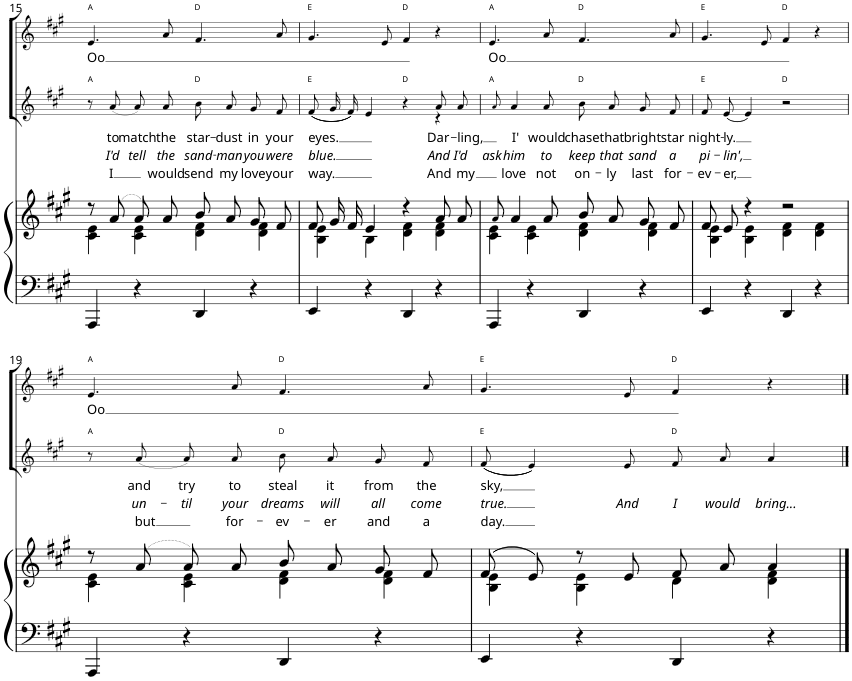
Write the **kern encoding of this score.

**kern	**kern	**kern	**text	**text	**text	**harte	**kern	**text	**harte
*part3	*part3	*part2	*part2	*part2	*part2	*part2	*part1	*part1	*part1
*staff4	*staff3	*staff2	*staff2	*staff2	*staff2	*	*staff1	*staff1	*
*I"Piano	*	*I"[Voice]	*	*	*	*	*I"Voice	*	*
*I'Pno	*	*	*	*	*	*	*	*	*
!!LO:PB:g=z
*clefF4	*clefG2	*clefG2	*	*	*	*	*clefG2	*	*
*k[f#c#g#]	*k[f#c#g#]	*k[f#c#g#]	*	*	*	*	*k[f#c#g#]	*	*
*A:	*A:	*A:	*	*	*	*	*A:	*	*
*M4/4	*M4/4	*M4/4	*	*	*	*	*M4/4	*	*
=15	=15	=15	=15	=15	=15	=15	=15	=15	=15
*	*^	*	*	*	*	*	*	*	*
!	!	!	!	!	!	!	!	!	!LO:LY:b	!
4AAA/	8r	4c#\ 4e\	8r	.	.	.	A:maj	4.e/	Oo	A:maj
!	!	!	!	!LO:LY:b	!LO:LY:b	!LO:LY:b	!	!	!	!
.	(8a/	.	((8a/	to	I'd	I	.	.	.	.
!	!	!	!	!LO:LY:b	!LO:LY:b	!	!	!	!	!
4r	8a/L)	4c#\ 4e\	8a/L))	match	tell	.	.	.	.	.
!	!	!	!	!LO:LY:b	!LO:LY:b	!LO:LY:b	!	!	!	!
.	8a/J	.	8a/J	the	the	would	.	8a/	.	.
!	!	!	!	!LO:LY:b	!LO:LY:b	!LO:LY:b	!	!	!	!
4DD/	8b/L	4d\ 4f#\	8b/L	star-	sand-	send	D:maj	4.f#/	.	D:maj
!	!	!	!	!LO:LY:b	!LO:LY:b	!LO:LY:b	!	!	!	!
.	8a/J	.	8a/J	-dust	-man	my	.	.	.	.
!	!	!	!	!LO:LY:b	!LO:LY:b	!LO:LY:b	!	!	!	!
4r	8g#/L	4d\ 4f#\	8g#/L	in	you	love	.	.	.	.
!	!	!	!	!LO:LY:b	!LO:LY:b	!LO:LY:b	!	!	!	!
.	8f#/J	.	8f#/J	your	were	your	.	8a/	.	.
=16	=16	=16	=16	=16	=16	=16	=16	=16	=16	=16
!	!	!	!	!LO:LY:b	!LO:LY:b	!LO:LY:b	!	!	!	!
*	*	*	*^	*	*	*	*	*	*	*
4EE/	8f#/L	4B\ 4e\	((8f#/L	2ryy	eyes.	blue.	way.	E:maj	4.g#/	.	E:maj
.	16g#/L	.	16g#/L	.	.	.	.	.	.	.	.
.	16f#/JJ	.	16f#/JJ))	.	.	.	.	.	.	.	.
4r	4e/	4B\	4e/	.	.	.	.	.	.	.	.
.	.	.	.	.	.	.	.	.	8e/	.	.
4DD/	4r	4d\ 4f#\	4r	4ryy	.	.	.	D:maj	4f#/	.	D:maj
!	!	!	!	!	!LO:LY:b	!LO:LY:b	!LO:LY:b	!	!	!	!
4r	8a/L	4d\ 4f#\	8a/L	4r	Dar-	And	And	.	4r	.	.
!	!	!	!	!	!LO:LY:b	!LO:LY:b	!LO:LY:b	!	!	!	!
.	8a/J	.	8a/J	.	-ling,	I'd	my	.	.	.	.
*	*	*	*v	*v	*	*	*	*	*	*	*
=17	=17	=17	=17	=17	=17	=17	=17	=17	=17	=17
!	!	!	!	!	!LO:LY:b	!	!	!	!LO:LY:b	!
4AAA/	8a!/	4c#\ 4e\	8a!/	.	ask	.	A:maj	4.e/	Oo	A:maj
!	!	!	!	!LO:LY:b	!LO:LY:b	!LO:LY:b	!	!	!	!
.	4a/	.	4a/	I'	him	love	.	.	.	.
4r	.	4c#\ 4e\	.	.	.	.	.	.	.	.
!	!	!	!	!LO:LY:b	!LO:LY:b	!LO:LY:b	!	!	!	!
.	8a/	.	8a/	would	to	not	.	8a/	.	.
!	!	!	!	!LO:LY:b	!LO:LY:b	!LO:LY:b	!	!	!	!
4DD/	8b/L	4d\ 4f#\	8b/L	chase	keep	on-	D:maj	4.f#/	.	D:maj
!	!	!	!	!LO:LY:b	!LO:LY:b	!LO:LY:b	!	!	!	!
.	8a/J	.	8a/J	that	that	-ly	.	.	.	.
!	!	!	!	!LO:LY:b	!LO:LY:b	!LO:LY:b	!	!	!	!
4r	8g#/L	4d\ 4f#\	8g#/L	bright	sand	last	.	.	.	.
!	!	!	!	!LO:LY:b	!LO:LY:b	!LO:LY:b	!	!	!	!
.	8f#/J	.	8f#/J	star	a	for-	.	8a/	.	.
=18	=18	=18	=18	=18	=18	=18	=18	=18	=18	=18
!	!	!	!	!LO:LY:b	!LO:LY:b	!LO:LY:b	!	!	!	!
4EE/	8f#/L	4B\ 4e\	8f#/L	night-	pi-	-ev-	E:maj	4.g#/	.	E:maj
!	!	!	!	!LO:LY:b	!LO:LY:b	!LO:LY:b	!	!	!	!
.	8e/J	.	[8e/J	-ly.	-lin',	-er,	.	.	.	.
4r	4r	4B\ 4e\	4e/]	.	.	.	.	.	.	.
.	.	.	.	.	.	.	.	8e/	.	.
4DD/	2r	4d\ 4f#\	2r	.	.	.	D:maj	4f#/	.	D:maj
4r	.	4d\ 4f#\	.	.	.	.	.	4r	.	.
!!LO:LB:g=z
=19	=19	=19	=19	=19	=19	=19	=19	=19	=19	=19
!	!	!	!	!	!	!	!	!	!LO:LY:b	!
4AAA/	8r	4c#\ 4e\	8r	.	.	.	A:maj	4.e/	Oo	A:maj
!	!	!	!	!LO:LY:b	!LO:LY:b	!LO:LY:b	!	!	!	!
.	(8a/	.	((8a/	and	un-	but	.	.	.	.
!	!	!	!	!LO:LY:b	!LO:LY:b	!	!	!	!	!
4r	8a/L)	4c#\ 4e\	8a/L))	try	-til	.	.	.	.	.
!	!	!	!	!LO:LY:b	!LO:LY:b	!LO:LY:b	!	!	!	!
.	8a/J	.	8a/J	to	your	for-	.	8a/	.	.
!	!	!	!	!LO:LY:b	!LO:LY:b	!LO:LY:b	!	!	!	!
4DD/	8b/L	4d\ 4f#\	8b/L	steal	dreams	-ev-	D:maj	4.f#/	.	D:maj
!	!	!	!	!LO:LY:b	!LO:LY:b	!LO:LY:b	!	!	!	!
.	8a/J	.	8a/J	it	will	-er	.	.	.	.
!	!	!	!	!LO:LY:b	!LO:LY:b	!LO:LY:b	!	!	!	!
4r	8g#/L	4d\ 4f#\	8g#/L	from	all	and	.	.	.	.
!	!	!	!	!LO:LY:b	!LO:LY:b	!LO:LY:b	!	!	!	!
.	8f#/J	.	8f#/J	the	come	a	.	8a/	.	.
=20	=20	=20	=20	=20	=20	=20	=20	=20	=20	=20
!	!	!	!	!LO:LY:b	!LO:LY:b	!LO:LY:b	!	!	!	!
4EE/	(8f#/L	4B\ 4e\	((8f#/	sky,	true.	day.	E:maj	4.g#/	.	E:maj
.	8e/J)	.	4e/))	.	.	.	.	.	.	.
4r	8r	4B\ 4e\	.	.	.	.	.	.	.	.
!	!	!	!	!	!LO:LY:b	!	!	!	!	!
.	8e/	.	8e/	.	And	.	.	8e/	.	.
!	!	!	!	!	!LO:LY:b	!	!	!	!	!
4DD/	8f#/L	4d\	8f#/L	.	I	.	D:maj	4f#/	.	D:maj
!	!	!	!	!	!LO:LY:b	!	!	!	!	!
.	8a/J	.	8a/J	.	would	.	.	.	.	.
!	!	!	!	!	!LO:LY:b	!	!	!	!	!
4r	4a/	4d\ 4f#\	4a/	.	bring...	.	.	4r	.	.
*	*v	*v	*	*	*	*	*	*	*	*
==	==	==	==	==	==	==	==	==	==
*-	*-	*-	*-	*-	*-	*-	*-	*-	*-
